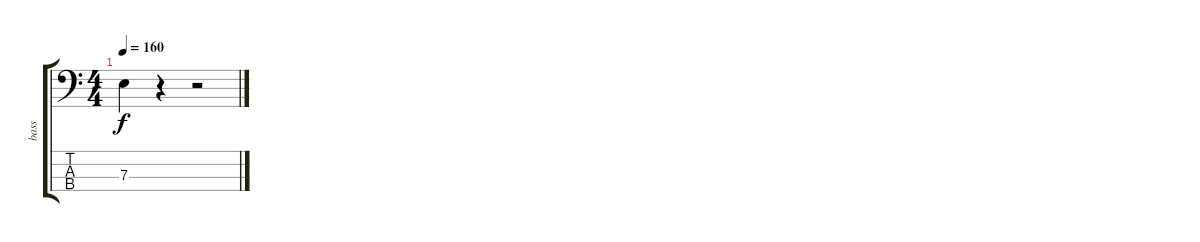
\track ("bass" "bass") {instrument electricbasspick}
\staff {score tabs}
\tuning (G2 D2 A1 E1) {hide}
\ts (4 4)
\tempo 160
\clef f4
\ks c
7.3.4{dy f} r.4 r.2
